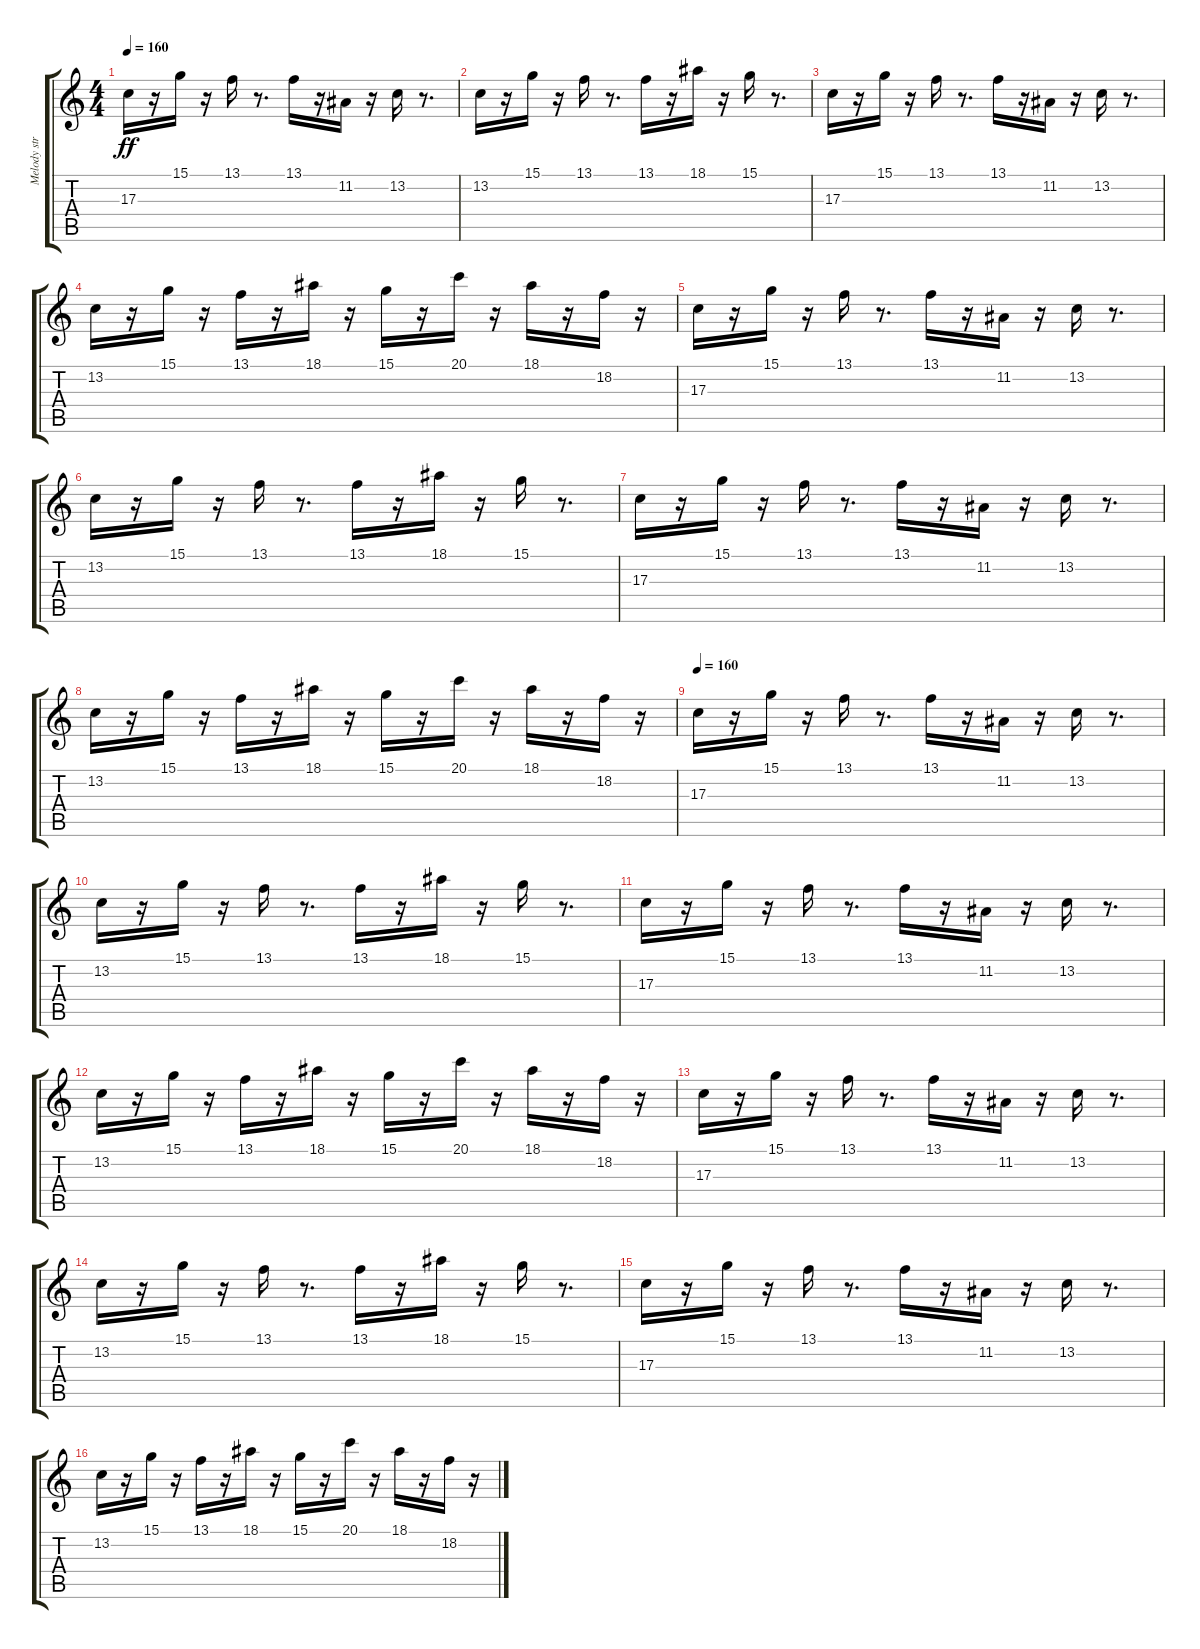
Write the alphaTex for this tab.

\track ("Melody strings" "Melody str") {instrument stringensemble1}
\staff {score tabs}
\tuning (E4 B3 G3 D3 A2 E2) {hide}
\ts (4 4)
\tempo 160
\clef g2
\ks c
17.3.16{dy ff} r.16 15.1.16 r.16 13.1.16 r.8{d} 13.1.16 r.16 11.2.16 r.16 13.2.16 r.8{d} |
13.2.16 r.16 15.1.16 r.16 13.1.16 r.8{d} 13.1.16 r.16 18.1.16 r.16 15.1.16 r.8{d} |
17.3.16 r.16 15.1.16 r.16 13.1.16 r.8{d} 13.1.16 r.16 11.2.16 r.16 13.2.16 r.8{d} |
13.2.16 r.16 15.1.16 r.16 13.1.16 r.16 18.1.16 r.16 15.1.16 r.16 20.1.16 r.16 18.1.16 r.16 18.2.16 r.16 |
17.3.16 r.16 15.1.16 r.16 13.1.16 r.8{d} 13.1.16 r.16 11.2.16 r.16 13.2.16 r.8{d} |
13.2.16 r.16 15.1.16 r.16 13.1.16 r.8{d} 13.1.16 r.16 18.1.16 r.16 15.1.16 r.8{d} |
17.3.16 r.16 15.1.16 r.16 13.1.16 r.8{d} 13.1.16 r.16 11.2.16 r.16 13.2.16 r.8{d} |
13.2.16 r.16 15.1.16 r.16 13.1.16 r.16 18.1.16 r.16 15.1.16 r.16 20.1.16 r.16 18.1.16 r.16 18.2.16 r.16 |
\tempo 160
17.3.16 r.16 15.1.16 r.16 13.1.16 r.8{d} 13.1.16 r.16 11.2.16 r.16 13.2.16 r.8{d} |
13.2.16 r.16 15.1.16 r.16 13.1.16 r.8{d} 13.1.16 r.16 18.1.16 r.16 15.1.16 r.8{d} |
17.3.16 r.16 15.1.16 r.16 13.1.16 r.8{d} 13.1.16 r.16 11.2.16 r.16 13.2.16 r.8{d} |
13.2.16 r.16 15.1.16 r.16 13.1.16 r.16 18.1.16 r.16 15.1.16 r.16 20.1.16 r.16 18.1.16 r.16 18.2.16 r.16 |
17.3.16 r.16 15.1.16 r.16 13.1.16 r.8{d} 13.1.16 r.16 11.2.16 r.16 13.2.16 r.8{d} |
13.2.16 r.16 15.1.16 r.16 13.1.16 r.8{d} 13.1.16 r.16 18.1.16 r.16 15.1.16 r.8{d} |
17.3.16 r.16 15.1.16 r.16 13.1.16 r.8{d} 13.1.16 r.16 11.2.16 r.16 13.2.16 r.8{d} |
13.2.16 r.16 15.1.16 r.16 13.1.16 r.16 18.1.16 r.16 15.1.16 r.16 20.1.16 r.16 18.1.16 r.16 18.2.16 r.16
